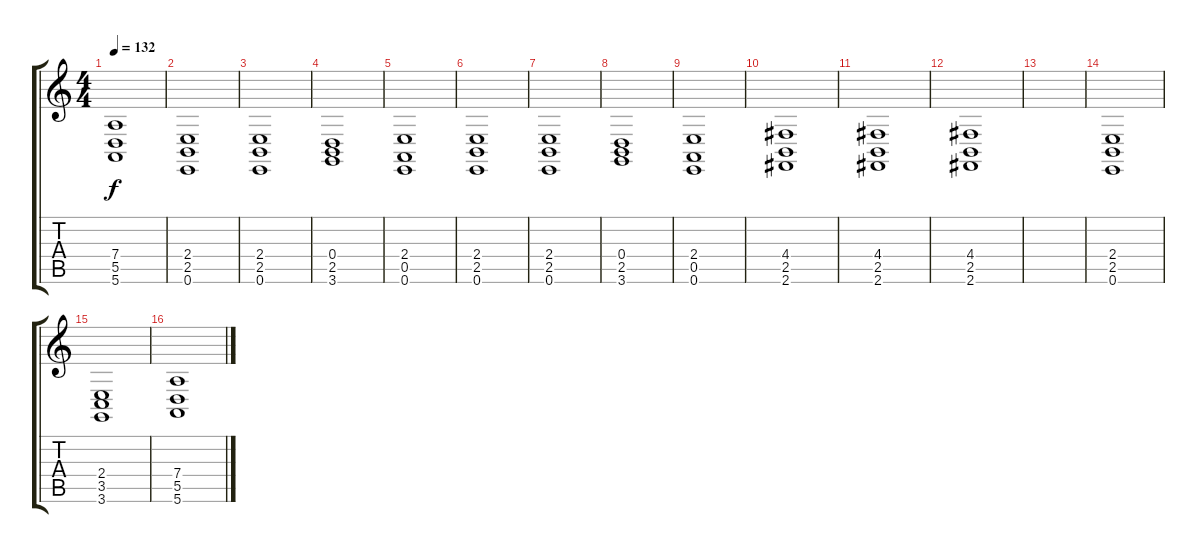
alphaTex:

\track "" {instrument pad7halo}
\staff {score tabs}
\tuning (E4 B3 G3 D3 A2 E2) {hide}
\ts (4 4)
\tempo 132
\clef g2
\ks c
(7.4 5.5 5.6).1{dy f} |
(2.4 2.5 0.6).1 |
(2.4 2.5 0.6).1 |
(0.4 2.5 3.6).1 |
(2.4 0.5 0.6).1 |
(2.4 2.5 0.6).1 |
(2.4 2.5 0.6).1 |
(0.4 2.5 3.6).1 |
(2.4 0.5 0.6).1 |
(4.4 2.5 2.6).1 |
(4.4 2.5 2.6).1 |
(4.4 2.5 2.6).1 |
|
(2.4 2.5 0.6).1 |
(2.4 3.5 3.6).1 |
(7.4 5.5 5.6).1
